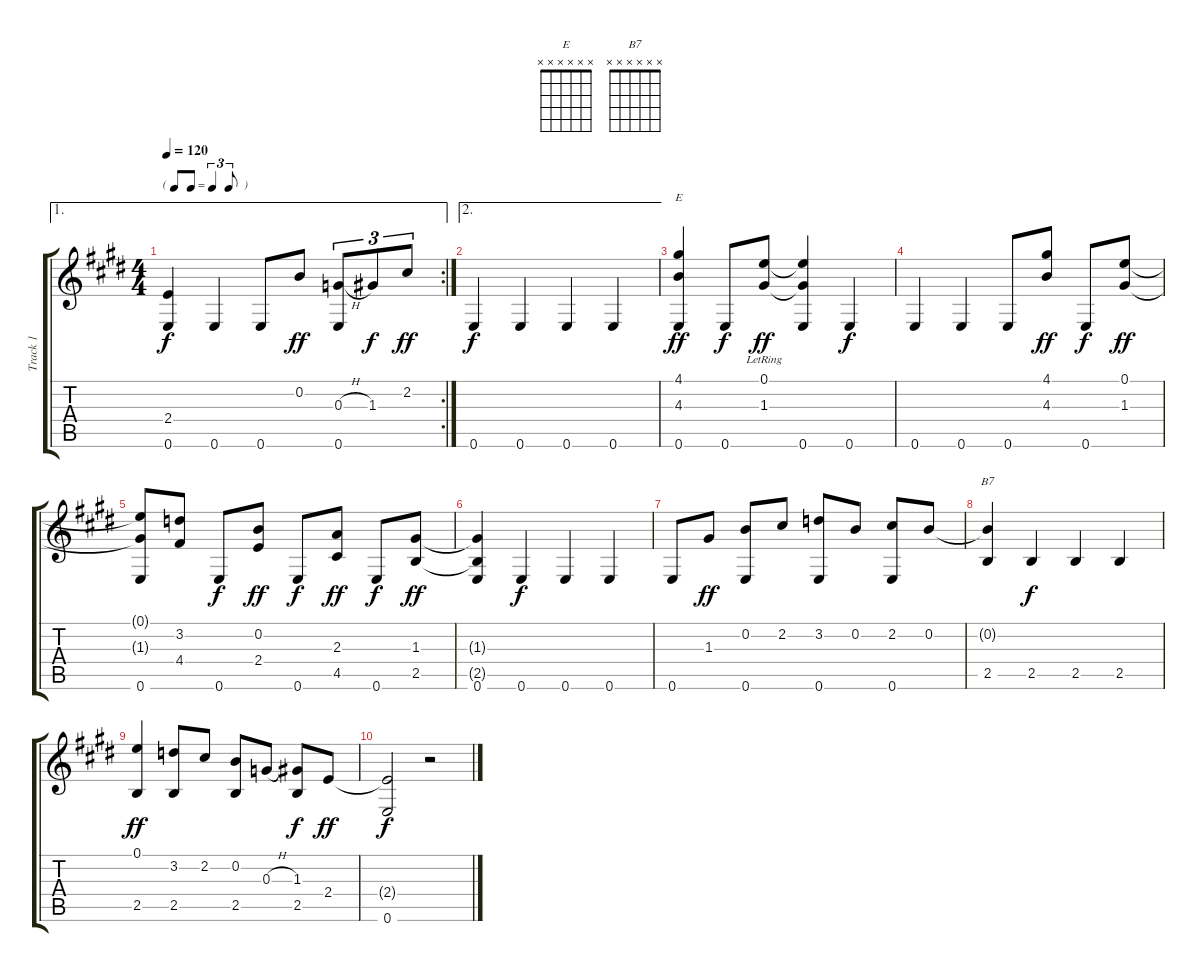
\track ("Track 1" "Track 1") {instrument acousticguitarsteel}
\staff {score tabs}
\tuning (E4 B3 G3 D3 A2 E2) {hide}
\chord ("E" x x x x x x)
\chord ("B7" x x x x x x)
\ae 1
\rc 2
\ts (4 4)
\tf triplet8th
\tempo 120
\clef g2
\ks e
(2.4{t} 0.6).4{dy f} 0.6.4 0.6.8 0.2.8{dy ff} (0.3{h} 0.6).8{tu (3 2)} 1.3.8{tu (3 2) dy f} 2.2.8{tu (3 2) dy ff} |
\ae 2
0.6.4{dy f} 0.6.4 0.6.4 0.6.4 |
(4.1 4.3 0.6).4{ch "E" dy ff} 0.6.8{dy f} (0.1{lr} 1.3{lr}).8{dy ff} (0.1{t} 1.3{t} 0.6).4 0.6.4{dy f} |
0.6.4 0.6.4 0.6.8 (4.1 4.3).8{dy ff} 0.6.8{dy f} (0.1 1.3).8{dy ff} |
(0.1{t} 1.3{t} 0.6).8 (3.2 4.4).8 0.6.8{dy f} (0.2 2.4).8{dy ff} 0.6.8{dy f} (2.3 4.5).8{dy ff} 0.6.8{dy f} (1.3 2.5).8{dy ff} |
(1.3{t} 2.5{t} 0.6).4 0.6.4{dy f} 0.6.4 0.6.4 |
0.6.8 1.3.8{dy ff} (0.2 0.6).8 2.2.8 (3.2 0.6).8 0.2.8 (2.2 0.6).8 0.2.8 |
(0.2{t} 2.5).4{ch "B7"} 2.5.4{dy f} 2.5.4 2.5.4 |
(0.1 2.5).4{dy ff} (3.2 2.5).8 2.2.8 (0.2 2.5).8 0.3{h}.8 (1.3 2.5).8{dy f} 2.4.8{dy ff} |
(2.4{t} 0.6).2{dy f} r.2
